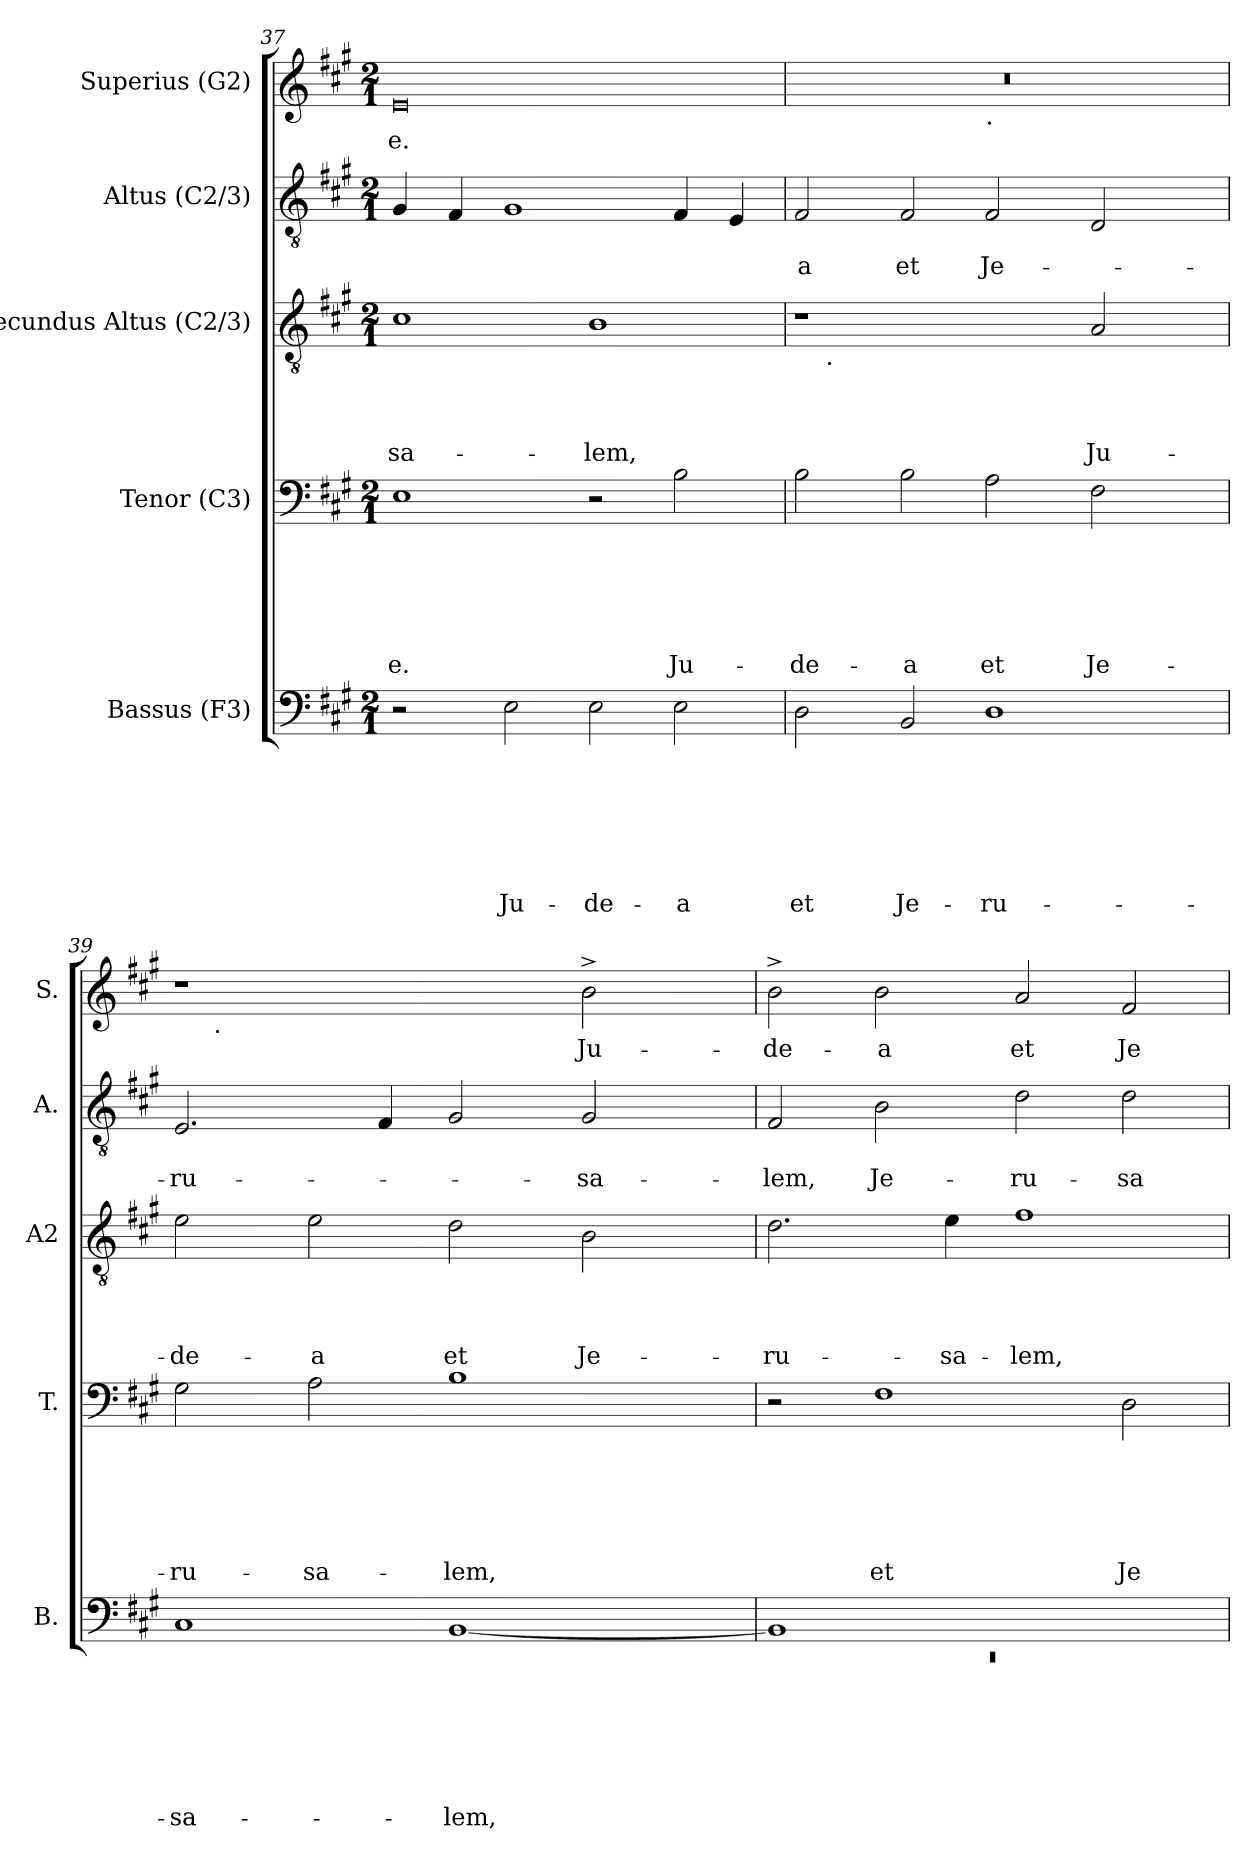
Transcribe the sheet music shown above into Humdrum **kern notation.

**kern	**text	**text	**text	**text	**text	**text	**text	**kern	**text	**text	**text	**text	**text	**text	**kern	**text	**text	**text	**text	**kern	**text	**text	**kern	**text
*part5	*part5	*part5	*part5	*part5	*part5	*part5	*part5	*part4	*part4	*part4	*part4	*part4	*part4	*part4	*part3	*part3	*part3	*part3	*part3	*part2	*part2	*part2	*part1	*part1
*staff5	*staff5	*staff5	*staff5	*staff5	*staff5	*staff5	*staff5	*staff4	*staff4	*staff4	*staff4	*staff4	*staff4	*staff4	*staff3	*staff3	*staff3	*staff3	*staff3	*staff2	*staff2	*staff2	*staff1	*staff1
*I"Bassus (F3)	*	*	*	*	*	*	*	*I"Tenor (C3)	*	*	*	*	*	*	*I"Secundus Altus (C2/3)	*	*	*	*	*I"Altus (C2/3)	*	*	*I"Superius (G2)	*
*I'B.	*	*	*	*	*	*	*	*I'T.	*	*	*	*	*	*	*I'A2	*	*	*	*	*I'A.	*	*	*I'S.	*
!!LO:PB:g=z
*clefF4	*	*	*	*	*	*	*	*clefF4	*	*	*	*	*	*	*clefGv2	*	*	*	*	*clefGv2	*	*	*clefG2	*
*k[f#c#g#]	*	*	*	*	*	*	*	*k[f#c#g#]	*	*	*	*	*	*	*k[f#c#g#]	*	*	*	*	*k[f#c#g#]	*	*	*k[f#c#g#]	*
*A:	*	*	*	*	*	*	*	*A:	*	*	*	*	*	*	*A:	*	*	*	*	*A:	*	*	*A:	*
*M2/1	*	*	*	*	*	*	*	*M2/1	*	*	*	*	*	*	*M2/1	*	*	*	*	*M2/1	*	*	*M2/1	*
=37	=37	=37	=37	=37	=37	=37	=37	=37	=37	=37	=37	=37	=37	=37	=37	=37	=37	=37	=37	=37	=37	=37	=37	=37
!	!	!	!	!	!	!	!	!	!	!	!	!	!	!LO:LY:b	!	!	!	!	!LO:LY:b	!	!	!	!	!LO:LY:b:rj
2r	.	.	.	.	.	.	.	1E	.	.	.	.	.	-e.	1c#	.	.	.	-sa-	4G#/	.	.	0e	-e.
.	.	.	.	.	.	.	.	.	.	.	.	.	.	.	.	.	.	.	.	4F#/	.	.	.	.
!	!	!	!	!	!	!	!LO:LY:b	!	!	!	!	!	!	!	!	!	!	!	!	!	!	!	!	!
2E\	.	.	.	.	.	.	Ju-	.	.	.	.	.	.	.	.	.	.	.	.	1G#	.	.	.	.
!	!	!	!	!	!	!	!LO:LY:b	!	!	!	!	!	!	!	!	!	!	!	!LO:LY:b	!	!	!	!	!
2E\	.	.	.	.	.	.	-de-	2r	.	.	.	.	.	.	1B	.	.	.	-lem,	.	.	.	.	.
!	!	!	!	!	!	!	!LO:LY:b	!	!	!	!	!	!	!LO:LY:b	!	!	!	!	!	!	!	!	!	!
2E\	.	.	.	.	.	.	-a	2B\	.	.	.	.	.	Ju-	.	.	.	.	.	4F#/	.	.	.	.
.	.	.	.	.	.	.	.	.	.	.	.	.	.	.	.	.	.	.	.	4E/	.	.	.	.
=38	=38	=38	=38	=38	=38	=38	=38	=38	=38	=38	=38	=38	=38	=38	=38	=38	=38	=38	=38	=38	=38	=38	=38	=38
!	!	!	!	!	!	!	!LO:LY:b	!	!	!	!	!	!	!LO:LY:b	!	!	!	!	!	!	!	!LO:LY:b	!	!
*	*	*	*	*	*	*	*	*	*	*	*	*	*	*	*^	*	*	*	*	*	*	*	*^	*
2D\	.	.	.	.	.	.	et	2B\	.	.	.	.	.	-de-	1r	16.ryy	.	.	.	.	2F#/	.	-a	0r	1ryy	.
!	!	!	!	!	!	!	!	!	!	!	!	!	!	!	!	!LO:TX:b:t=.	!	!	!	!	!	!	!	!	!	!
.	.	.	.	.	.	.	.	.	.	.	.	.	.	.	.	1ryy	.	.	.	.	.	.	.	.	.	.
!	!	!	!	!	!	!	!LO:LY:b	!	!	!	!	!	!	!LO:LY:b	!	!	!	!	!	!	!	!	!LO:LY:b	!	!	!
2BB/	.	.	.	.	.	.	Je-	2B\	.	.	.	.	.	-a	.	.	.	.	.	.	2F#/	.	et	.	.	.
!	!	!	!	!	!	!	!	!	!	!	!	!	!	!	!	!	!	!	!	!	!	!	!	!	!LO:TX:b:t=.	!
!	!	!	!	!	!	!	!LO:LY:b	!	!	!	!	!	!	!LO:LY:b	!	!	!	!	!	!	!	!	!LO:LY:b	!	!	!
1D	.	.	.	.	.	.	-ru-	2A\	.	.	.	.	.	et	2ryy	.	.	.	.	.	2F#/	.	Je-	.	1ryy	.
.	.	.	.	.	.	.	.	.	.	.	.	.	.	.	.	2ryy	.	.	.	.	.	.	.	.	.	.
!	!	!	!	!	!	!	!	!	!	!	!	!	!	!LO:LY:b	!	!	!	!	!	!LO:LY:b	!	!	!	!	!	!
.	.	.	.	.	.	.	.	2F#\	.	.	.	.	.	Je-	2A/	.	.	.	.	Ju-	2D/	.	.	.	.	.
.	.	.	.	.	.	.	.	.	.	.	.	.	.	.	.	4ryy	.	.	.	.	.	.	.	.	.	.
.	.	.	.	.	.	.	.	.	.	.	.	.	.	.	.	8ryy	.	.	.	.	.	.	.	.	.	.
.	.	.	.	.	.	.	.	.	.	.	.	.	.	.	.	32ryy	.	.	.	.	.	.	.	.	.	.
=39	=39	=39	=39	=39	=39	=39	=39	=39	=39	=39	=39	=39	=39	=39	=39	=39	=39	=39	=39	=39	=39	=39	=39	=39	=39	=39
!	!	!	!	!	!	!	!LO:LY:b	!	!	!	!	!	!	!LO:LY:b	!	!	!	!	!	!LO:LY:b	!	!	!LO:LY:b	!	!	!
*	*	*	*	*	*	*	*	*	*	*	*	*	*	*	*v	*v	*	*	*	*	*	*	*	*	*	*
1C#	.	.	.	.	.	.	-sa-	2G#\	.	.	.	.	.	-ru-	2e\	.	.	.	-de-	2.E/	.	-ru-	1r	16.ryy	.
!	!	!	!	!	!	!	!	!	!	!	!	!	!	!	!	!	!	!	!	!	!	!	!	!LO:TX:b:t=.	!
.	.	.	.	.	.	.	.	.	.	.	.	.	.	.	.	.	.	.	.	.	.	.	.	1ryy	.
!	!	!	!	!	!	!	!	!	!	!	!	!	!	!LO:LY:b	!	!	!	!	!LO:LY:b	!	!	!	!	!	!
.	.	.	.	.	.	.	.	2A\	.	.	.	.	.	-sa-	2e\	.	.	.	-a	.	.	.	.	.	.
.	.	.	.	.	.	.	.	.	.	.	.	.	.	.	.	.	.	.	.	4F#/	.	.	.	.	.
!	!	!	!	!	!	!	!LO:LY:b	!	!	!	!	!	!	!LO:LY:b	!	!	!	!	!LO:LY:b	!	!	!	!	!	!
[<1BB	.	.	.	.	.	.	-lem,	1B	.	.	.	.	.	-lem,	2d\	.	.	.	et	2G#/	.	.	2ryy	.	.
.	.	.	.	.	.	.	.	.	.	.	.	.	.	.	.	.	.	.	.	.	.	.	.	2ryy	.
!	!	!	!	!	!	!	!	!	!	!	!	!	!	!	!	!	!	!	!LO:LY:b	!	!	!LO:LY:b	!	!	!LO:LY:b
.	.	.	.	.	.	.	.	.	.	.	.	.	.	.	2B\	.	.	.	Je-	2G#/	.	-sa-	2b^>\	.	Ju-
.	.	.	.	.	.	.	.	.	.	.	.	.	.	.	.	.	.	.	.	.	.	.	.	4ryy	.
.	.	.	.	.	.	.	.	.	.	.	.	.	.	.	.	.	.	.	.	.	.	.	.	8ryy	.
.	.	.	.	.	.	.	.	.	.	.	.	.	.	.	.	.	.	.	.	.	.	.	.	32ryy	.
=40	=40	=40	=40	=40	=40	=40	=40	=40	=40	=40	=40	=40	=40	=40	=40	=40	=40	=40	=40	=40	=40	=40	=40	=40	=40
*^	*	*	*	*	*	*	*	*	*	*	*	*	*	*	*	*	*	*	*	*	*	*	*	*	*
!	!LO:N:vis=1	!	!	!	!	!	!	!	!	!	!	!	!	!	!	!	!	!	!	!LO:LY:b	!	!	!LO:LY:b	!	!	!LO:LY:b
*	*	*	*	*	*	*	*	*	*	*	*	*	*	*	*	*	*	*	*	*	*	*	*	*v	*v	*
1BB]	0rEE	.	.	.	.	.	.	.	2r	.	.	.	.	.	.	2.d\	.	.	.	-ru-	2F#/	.	-lem,	2b^>\	-de-
!	!	!	!	!	!	!	!	!	!	!	!	!	!	!	!LO:LY:b	!	!	!	!	!	!	!	!LO:LY:b	!	!LO:LY:b
.	.	.	.	.	.	.	.	.	1F#	.	.	.	.	.	et	.	.	.	.	.	2B\	.	Je-	2b\	-a
!	!	!	!	!	!	!	!	!	!	!	!	!	!	!	!	!	!	!	!	!LO:LY:b	!	!	!	!	!
.	.	.	.	.	.	.	.	.	.	.	.	.	.	.	.	4e\	.	.	.	-sa-	.	.	.	.	.
!	!	!	!	!	!	!	!	!	!	!	!	!	!	!	!	!	!	!	!	!LO:LY:b	!	!	!LO:LY:b	!	!LO:LY:b
1ryy	.	.	.	.	.	.	.	.	.	.	.	.	.	.	.	1f#	.	.	.	-lem,	2d\	.	-ru-	2a/	et
!	!	!	!	!	!	!	!	!	!	!	!	!	!	!	!LO:LY:b	!	!	!	!	!	!	!	!LO:LY:b	!	!LO:LY:b
.	.	.	.	.	.	.	.	.	2D\	.	.	.	.	.	Je-	.	.	.	.	.	2d\	.	-sa-	2f#/	Je-
*v	*v	*	*	*	*	*	*	*	*	*	*	*	*	*	*	*	*	*	*	*	*	*	*	*	*
=	=	=	=	=	=	=	=	=	=	=	=	=	=	=	=	=	=	=	=	=	=	=	=	=
*-	*-	*-	*-	*-	*-	*-	*-	*-	*-	*-	*-	*-	*-	*-	*-	*-	*-	*-	*-	*-	*-	*-	*-	*-
